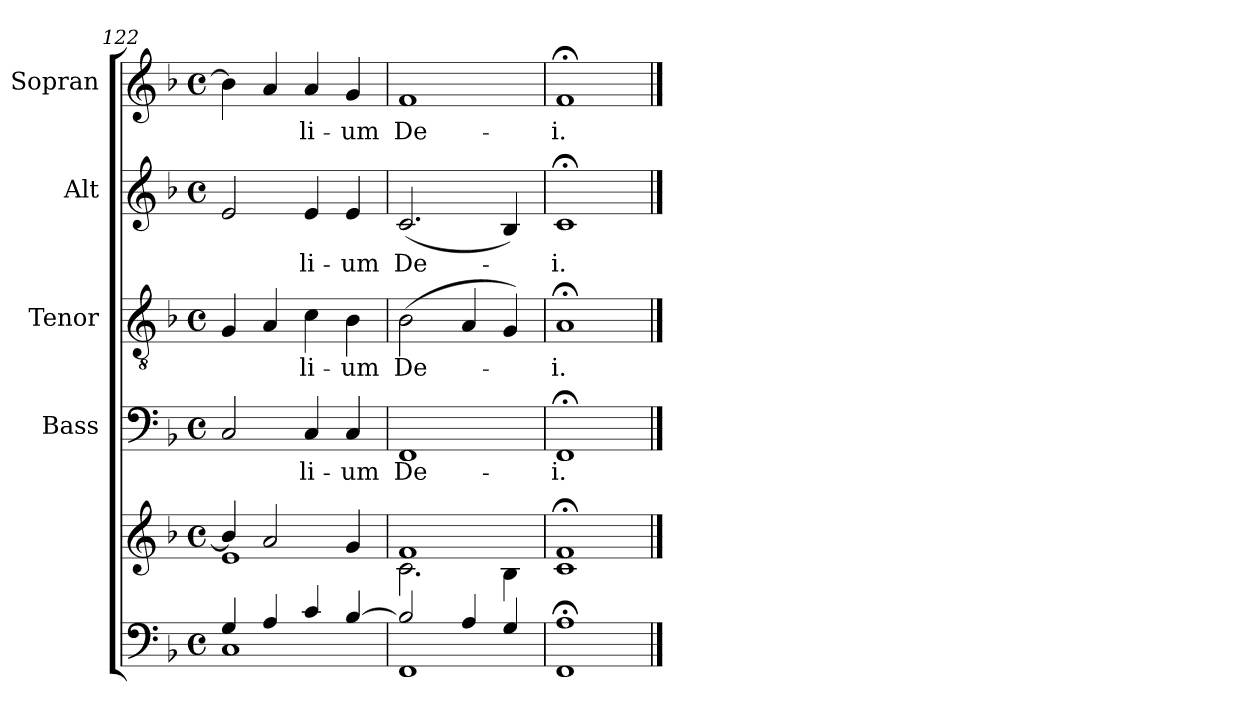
**kern	**kern	**kern	**text	**kern	**text	**kern	**text	**kern	**text
*part5	*part5	*part4	*part4	*part3	*part3	*part2	*part2	*part1	*part1
*staff6	*staff5	*staff4	*staff4	*staff3	*staff3	*staff2	*staff2	*staff1	*staff1
*	*	*I"Bass	*	*I"Tenor	*	*I"Alt	*	*I"Sopran	*
*	*	*I'B.	*	*I'T.	*	*I'A.	*	*I'S.	*
*clefF4	*clefG2	*clefF4	*	*clefGv2	*	*clefG2	*	*clefG2	*
*k[b-]	*k[b-]	*k[b-]	*	*k[b-]	*	*k[b-]	*	*k[b-]	*
*F:	*F:	*F:	*	*F:	*	*F:	*	*F:	*
*M4/4	*M4/4	*M4/4	*	*M4/4	*	*M4/4	*	*M4/4	*
*met(c)	*met(c)	*met(c)	*	*met(c)	*	*met(c)	*	*met(c)	*
=122	=122	=122	=122	=122	=122	=122	=122	=122	=122
*^	*^	*	*	*	*	*	*	*	*
4G/	1C	4b-/]	1e	2C/	.	4G/	.	2e/	.	4b-\]	.
4A/	.	2a/	.	.	.	4A/	.	.	.	4a/	.
!	!	!	!	!	!LO:LY:b	!	!LO:LY:b	!	!LO:LY:b	!	!LO:LY:b
4c/	.	.	.	4C/	-li-	4c\	-li-	4e/	-li-	4a/	-li-
!	!	!	!	!	!LO:LY:b	!	!LO:LY:b	!	!LO:LY:b	!	!LO:LY:b
[>4B-/	.	4g/	.	4C/	-um	4B-\	-um	4e/	-um	4g/	-um
=123	=123	=123	=123	=123	=123	=123	=123	=123	=123	=123	=123
!	!	!	!	!	!LO:LY:b	!	!LO:LY:b	!	!LO:LY:b	!	!LO:LY:b
2B-/]	1FF	1f	2.c\	1FF	De-	(>2B-\	De-	(<2.c/	De-	1f	De-
4A/	.	.	.	.	.	4A/	.	.	.	.	.
4G/	.	.	4B-\	.	.	4G/)	.	4B-/)	.	.	.
=124	=124	=124	=124	=124	=124	=124	=124	=124	=124	=124	=124
!	!	!	!	!	!LO:LY:b	!	!LO:LY:b	!	!LO:LY:b	!	!LO:LY:b
1A;<	1FF	1f;<	1c	1FF;<	-i.	1A;<	-i.	1c;<	-i.	1f;<	-i.
*v	*v	*	*	*	*	*	*	*	*	*	*
*	*v	*v	*	*	*	*	*	*	*	*
==	==	==	==	==	==	==	==	==	==
*-	*-	*-	*-	*-	*-	*-	*-	*-	*-
